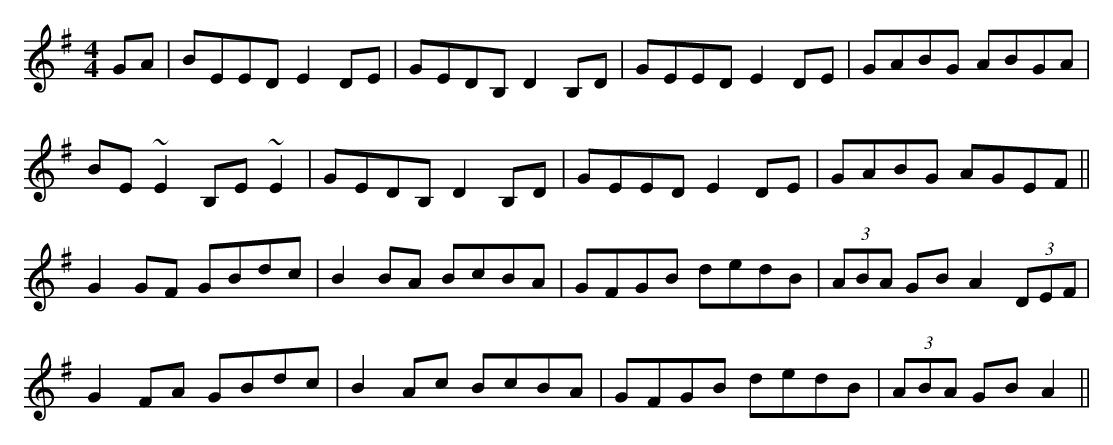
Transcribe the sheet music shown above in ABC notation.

X:1
M:4/4
K:Emin
GA|BEED E2DE|GEDB, D2B,D|GEED E2DE|GABG ABGA|
BE~E2 B,E~E2|GEDB, D2B,D|GEED E2DE|GABG AGEF||
G2GF GBdc|B2BA BcBA|GFGB dedB|(3ABA GB A2(3DEF|
G2FA GBdc|B2Ac BcBA|GFGB dedB|(3ABA GB A2||
